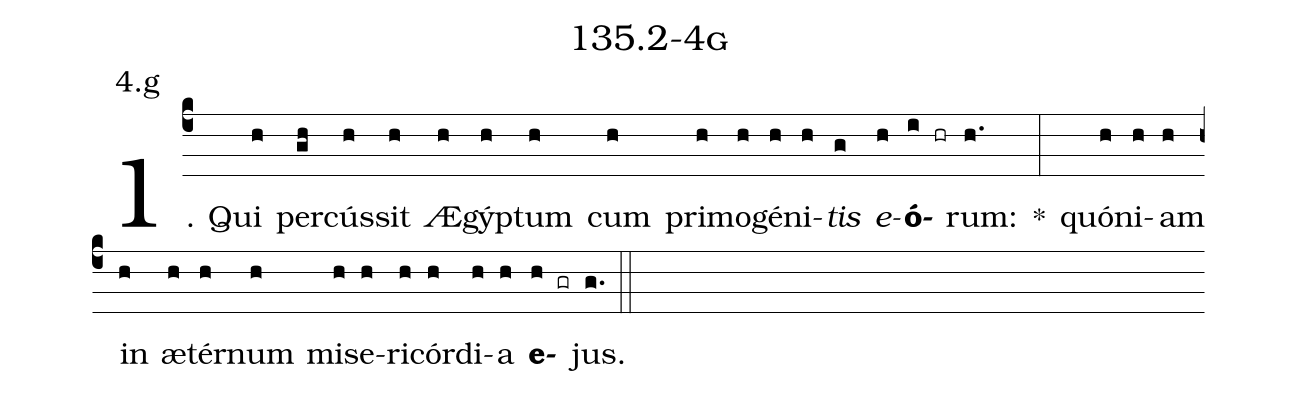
name: 135.2-4g;
annotation: 4.g;
%%
(c4)1. Qui(h) per(gh)cús(h)sit(h) Æ(h)gýp(h)tum(h) cum(h) pri(h)mo(h)gé(h)ni(h)<i>tis</i>(g) <i>e</i>(h)<b>ó</b>(i hr)rum:(h.) *(:) quón(h)i(h)am(h) in(h) æ(h)tér(h)num(h) mi(h)se(h)ri(h)cór(h)di(h)a(h) <b>e</b>(h gr)jus.(g.) (::)
